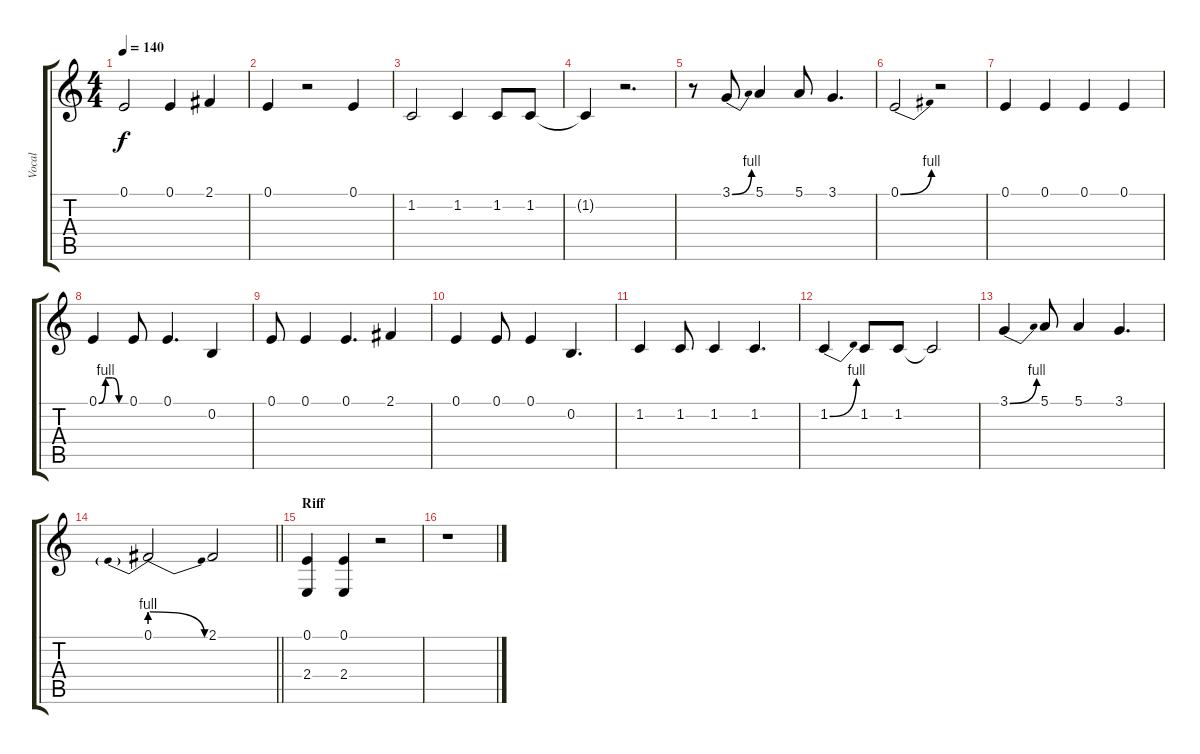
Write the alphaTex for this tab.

\track ("Vocal" "Vocal") {instrument trumpet}
\staff {score tabs}
\tuning (E4 B3 G3 D3 A2 E2) {hide}
\ts (4 4)
\tempo 140
\clef g2
\ks c
0.1.2{dy f} 0.1.4 2.1.4 |
0.1.4 r.2 0.1.4 |
1.2.2 1.2.4 1.2.8 1.2.8 |
1.2{t}.4 r.2{d} |
r.8 3.1{be (bend 0 0 60 4)}.8 5.1.4 5.1.8 3.1.4{d} |
0.1{be (bend 0 0 60 4)}.2 r.2 |
0.1.4 0.1.4 0.1.4 0.1.4 |
0.1{be (custom 0 0 15 4 30 4 45 0 60 0)}.4 0.1.8 0.1.4{d} 0.2.4 |
0.1.8 0.1.4 0.1.4{d} 2.1.4 |
0.1.4 0.1.8 0.1.4 0.2.4{d} |
1.2.4 1.2.8 1.2.4 1.2.4{d} |
1.2{be (bend 0 0 60 4)}.4 1.2.8 1.2.8 1.2{t}.2 |
3.1{be (bend 0 0 60 4)}.4 5.1.8 5.1.4 3.1.4{d} |
\barLineRight lightlight
0.1{be (prebendrelease 0 4 60 0)}.2 2.1.2 |
\section ("" "Riff")
(0.1 2.4).4 (0.1 2.4).4 r.2 |
r.1
